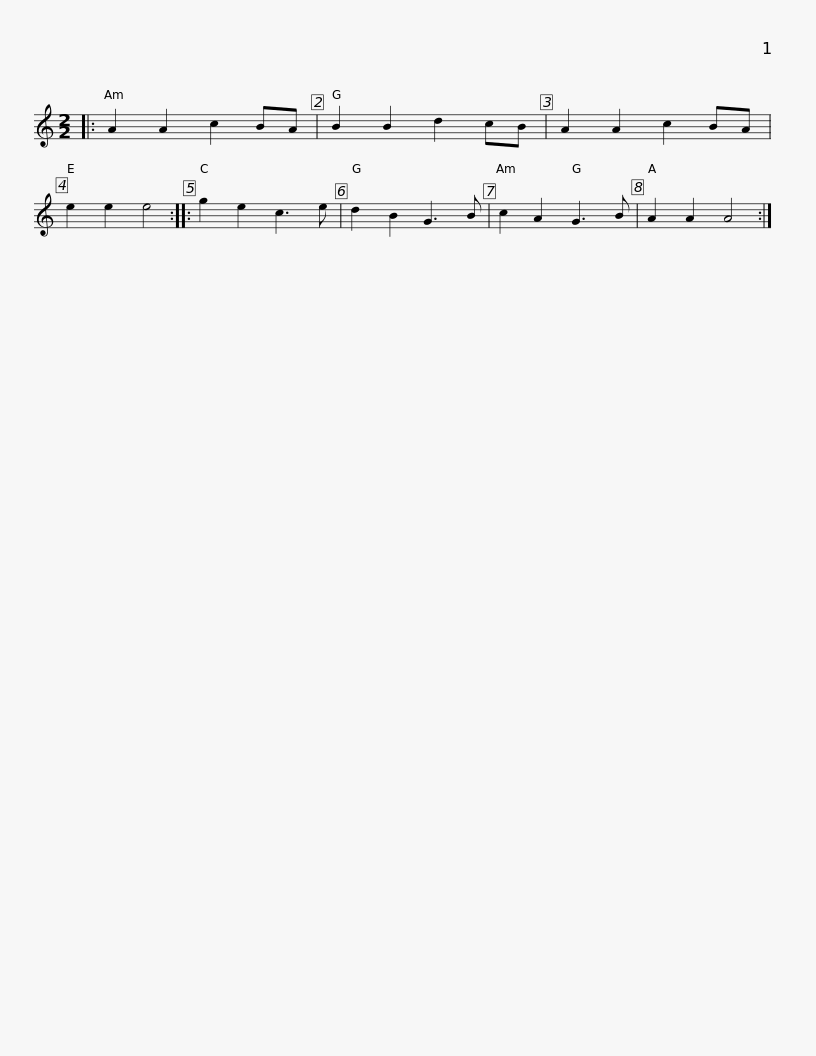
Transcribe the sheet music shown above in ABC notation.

X:1
L:1/8
M:2/2
I:linebreak $
K:C
V:1 treble
V:1
|: A2 A2 c2 BA | B2 B2 d2 cB | A2 A2 c2 BA | e2 e2 e4 :: g2 e2 c3 e | %5
 d2 B2 G3 B | c2 A2 G3 B | A2 A2 A4 :| %8
